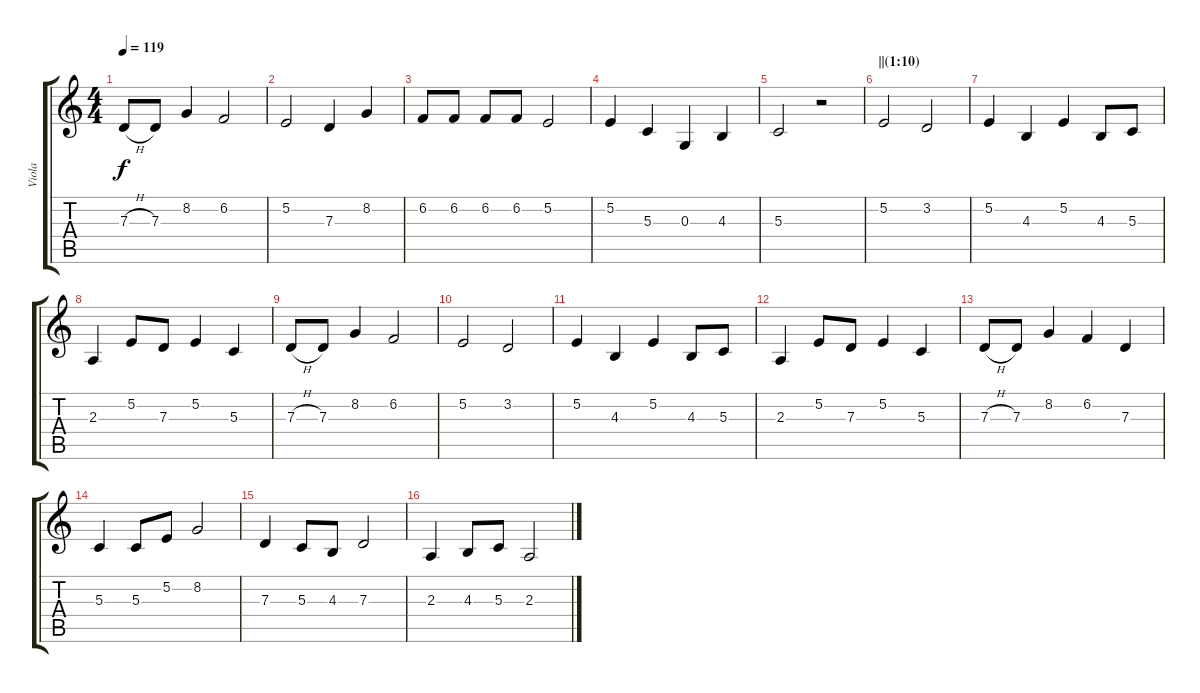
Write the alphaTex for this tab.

\track ("Viola" "Viola") {instrument viola}
\staff {score tabs}
\tuning (E4 B3 G3 D3 A2 E2) {hide}
\ts (4 4)
\tempo 119
\clef g2
\ks c
7.3{h}.8{dy f} 7.3.8 8.2.4 6.2.2 |
5.2.2 7.3.4 8.2.4 |
6.2.8 6.2.8 6.2.8 6.2.8 5.2.2 |
5.2.4 5.3.4 0.3.4 4.3.4 |
5.3.2{volume 0} r.2 |
\section ("" "||(1:10)")
5.2.2{volume 13} 3.2.2 |
5.2.4 4.3.4 5.2.4 4.3.8 5.3.8 |
2.3.4 5.2.8 7.3.8 5.2.4 5.3.4 |
7.3{h}.8 7.3.8 8.2.4 6.2.2 |
5.2.2 3.2.2 |
5.2.4 4.3.4 5.2.4 4.3.8 5.3.8 |
2.3.4 5.2.8 7.3.8 5.2.4 5.3.4 |
7.3{h}.8 7.3.8 8.2.4 6.2.4 7.3.4 |
5.3.4 5.3.8 5.2.8 8.2.2 |
7.3.4 5.3.8 4.3.8 7.3.2 |
2.3.4 4.3.8 5.3.8 2.3.2
